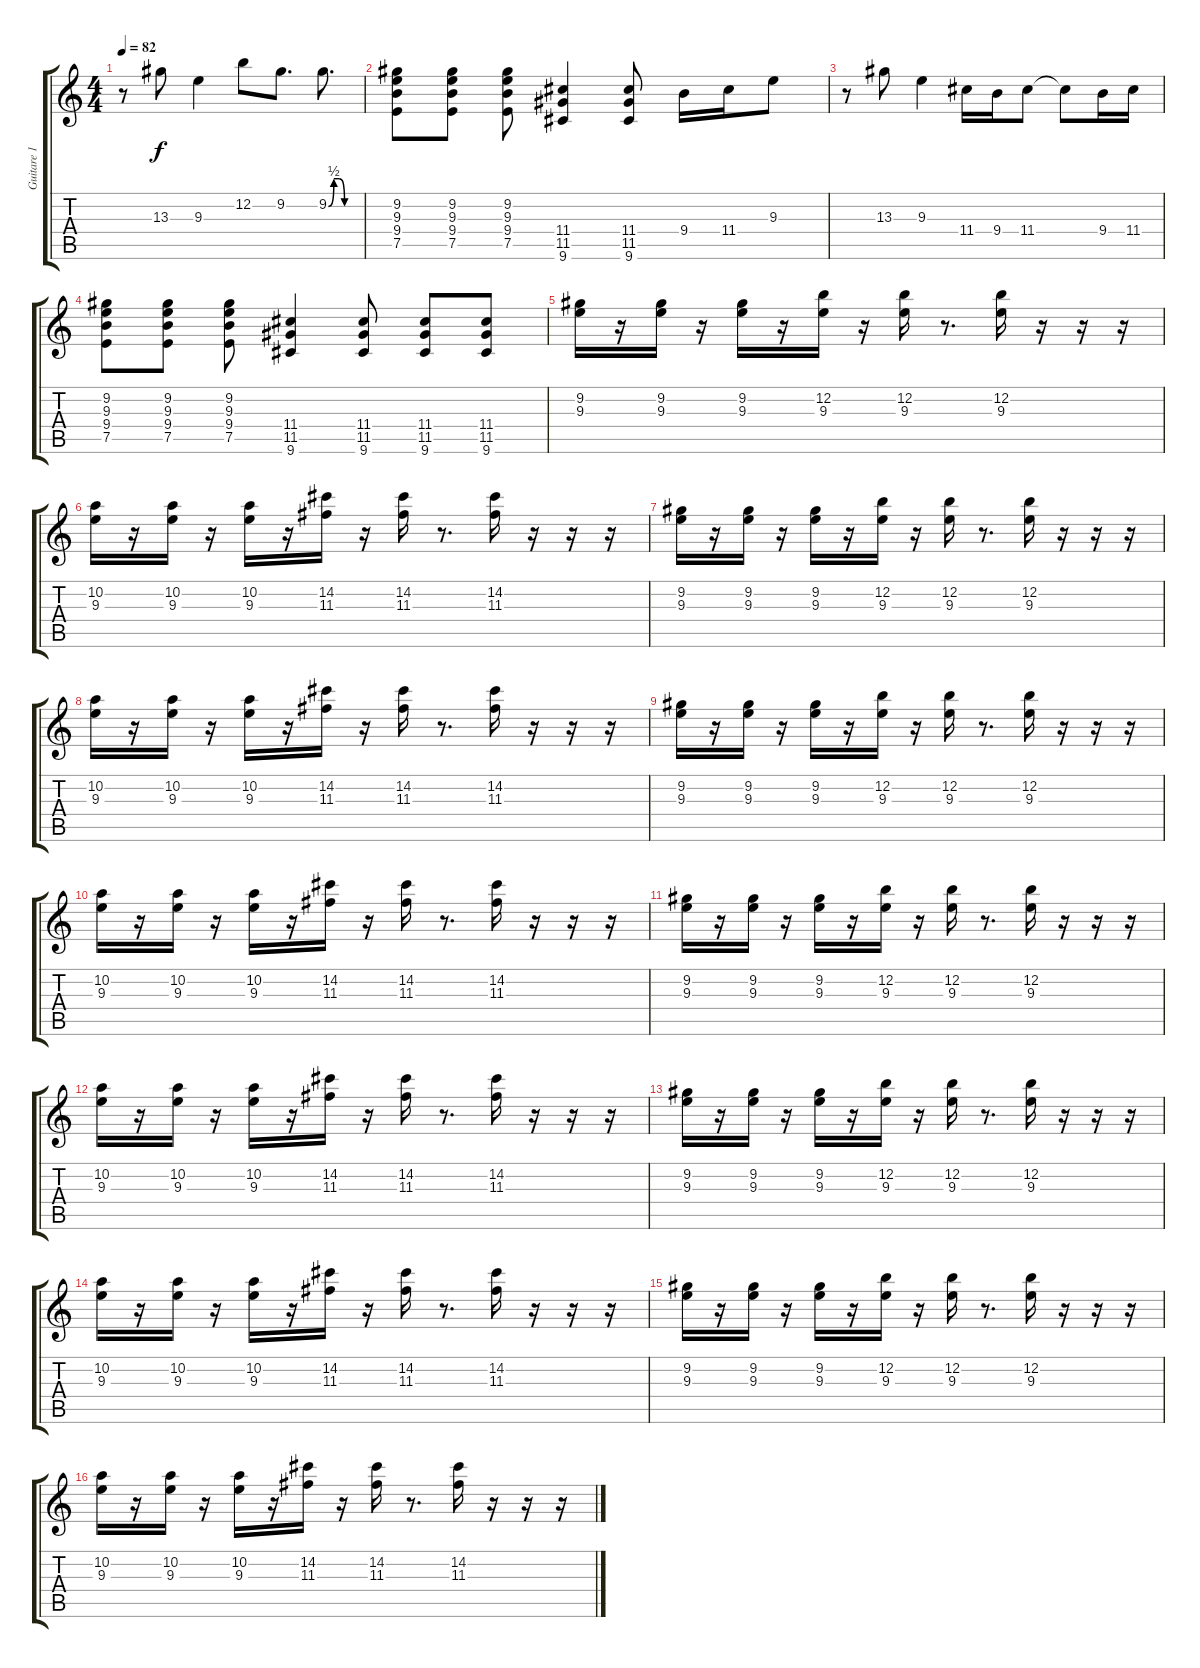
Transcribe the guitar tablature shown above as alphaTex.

\track ("Guitare 1" "Guitare 1") {instrument overdrivenguitar}
\staff {score tabs}
\tuning (E4 B3 G3 D3 A2 E2) {hide}
\ts (4 4)
\tempo 82
\clef g2
\ks c
r.8{dy f} 13.3.8 9.3.4 12.2.8 9.2.8{d} 9.2{be (custom 0 0 10 2 20 2 30 0 60 0)}.8{d} |
(9.2 9.3 9.4 7.5).8 (9.2 9.3 9.4 7.5).8 (9.2 9.3 9.4 7.5).8 (11.4 11.5 9.6).4 (11.4 11.5 9.6).8 9.4.16 11.4.16 9.3.8 |
r.8 13.3.8 9.3.4 11.4.16 9.4.16 11.4.8 11.4{t}.8 9.4.16 11.4.16 |
(9.2 9.3 9.4 7.5).8 (9.2 9.3 9.4 7.5).8 (9.2 9.3 9.4 7.5).8 (11.4 11.5 9.6).4 (11.4 11.5 9.6).8 (11.4 11.5 9.6).8 (11.4 11.5 9.6).8 |
(9.2 9.3).16 r.16 (9.2 9.3).16 r.16 (9.2 9.3).16 r.16 (12.2 9.3).16 r.16 (12.2 9.3).16 r.8{d} (12.2 9.3).16 r.16 r.16 r.16 |
(10.2 9.3).16 r.16 (10.2 9.3).16 r.16 (10.2 9.3).16 r.16 (14.2 11.3).16 r.16 (14.2 11.3).16 r.8{d} (14.2 11.3).16 r.16 r.16 r.16 |
(9.2 9.3).16 r.16 (9.2 9.3).16 r.16 (9.2 9.3).16 r.16 (12.2 9.3).16 r.16 (12.2 9.3).16 r.8{d} (12.2 9.3).16 r.16 r.16 r.16 |
(10.2 9.3).16 r.16 (10.2 9.3).16 r.16 (10.2 9.3).16 r.16 (14.2 11.3).16 r.16 (14.2 11.3).16 r.8{d} (14.2 11.3).16 r.16 r.16 r.16 |
(9.2 9.3).16 r.16 (9.2 9.3).16 r.16 (9.2 9.3).16 r.16 (12.2 9.3).16 r.16 (12.2 9.3).16 r.8{d} (12.2 9.3).16 r.16 r.16 r.16 |
(10.2 9.3).16 r.16 (10.2 9.3).16 r.16 (10.2 9.3).16 r.16 (14.2 11.3).16 r.16 (14.2 11.3).16 r.8{d} (14.2 11.3).16 r.16 r.16 r.16 |
(9.2 9.3).16 r.16 (9.2 9.3).16 r.16 (9.2 9.3).16 r.16 (12.2 9.3).16 r.16 (12.2 9.3).16 r.8{d} (12.2 9.3).16 r.16 r.16 r.16 |
(10.2 9.3).16 r.16 (10.2 9.3).16 r.16 (10.2 9.3).16 r.16 (14.2 11.3).16 r.16 (14.2 11.3).16 r.8{d} (14.2 11.3).16 r.16 r.16 r.16 |
(9.2 9.3).16 r.16 (9.2 9.3).16 r.16 (9.2 9.3).16 r.16 (12.2 9.3).16 r.16 (12.2 9.3).16 r.8{d} (12.2 9.3).16 r.16 r.16 r.16 |
(10.2 9.3).16 r.16 (10.2 9.3).16 r.16 (10.2 9.3).16 r.16 (14.2 11.3).16 r.16 (14.2 11.3).16 r.8{d} (14.2 11.3).16 r.16 r.16 r.16 |
(9.2 9.3).16 r.16 (9.2 9.3).16 r.16 (9.2 9.3).16 r.16 (12.2 9.3).16 r.16 (12.2 9.3).16 r.8{d} (12.2 9.3).16 r.16 r.16 r.16 |
(10.2 9.3).16 r.16 (10.2 9.3).16 r.16 (10.2 9.3).16 r.16 (14.2 11.3).16 r.16 (14.2 11.3).16 r.8{d} (14.2 11.3).16 r.16 r.16 r.16
